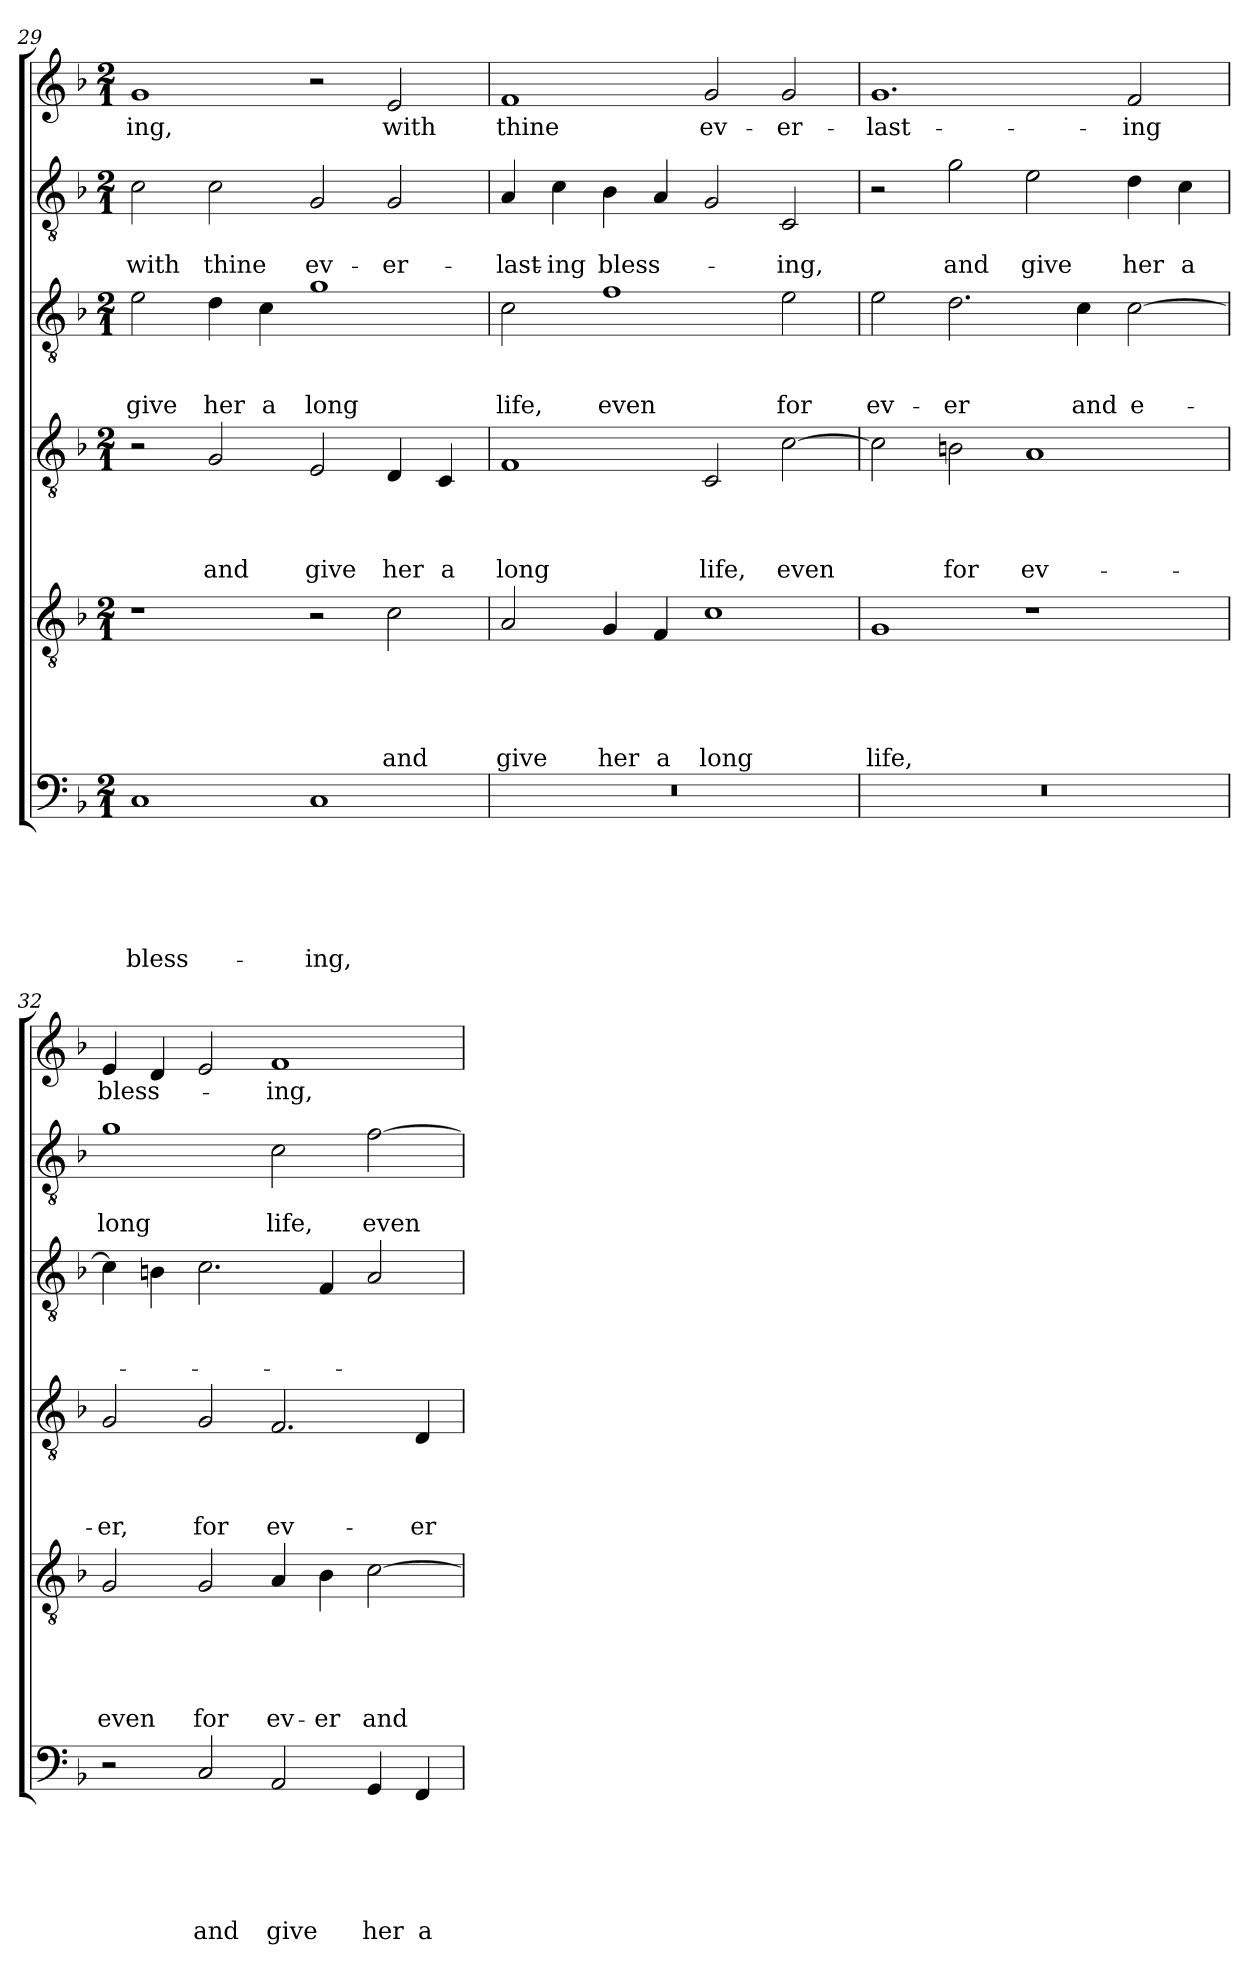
**kern	**text	**text	**text	**text	**text	**text	**kern	**text	**text	**text	**text	**text	**kern	**text	**text	**text	**text	**kern	**text	**text	**text	**kern	**text	**text	**kern	**text
*part6	*part6	*part6	*part6	*part6	*part6	*part6	*part5	*part5	*part5	*part5	*part5	*part5	*part4	*part4	*part4	*part4	*part4	*part3	*part3	*part3	*part3	*part2	*part2	*part2	*part1	*part1
*staff6	*staff6	*staff6	*staff6	*staff6	*staff6	*staff6	*staff5	*staff5	*staff5	*staff5	*staff5	*staff5	*staff4	*staff4	*staff4	*staff4	*staff4	*staff3	*staff3	*staff3	*staff3	*staff2	*staff2	*staff2	*staff1	*staff1
!!LO:LB:g=z
*clefF4	*	*	*	*	*	*	*clefGv2	*	*	*	*	*	*clefGv2	*	*	*	*	*clefGv2	*	*	*	*clefGv2	*	*	*clefG2	*
*k[b-]	*	*	*	*	*	*	*k[b-]	*	*	*	*	*	*k[b-]	*	*	*	*	*k[b-]	*	*	*	*k[b-]	*	*	*k[b-]	*
*F:	*	*	*	*	*	*	*F:	*	*	*	*	*	*F:	*	*	*	*	*F:	*	*	*	*F:	*	*	*F:	*
*M2/1	*	*	*	*	*	*	*M2/1	*	*	*	*	*	*M2/1	*	*	*	*	*M2/1	*	*	*	*M2/1	*	*	*M2/1	*
=29	=29	=29	=29	=29	=29	=29	=29	=29	=29	=29	=29	=29	=29	=29	=29	=29	=29	=29	=29	=29	=29	=29	=29	=29	=29	=29
!	!	!	!	!	!	!LO:LY:b	!	!	!	!	!	!	!	!	!	!	!	!	!	!	!LO:LY:b	!	!	!LO:LY:b	!	!LO:LY:b
1C	.	.	.	.	.	bless-	1r	.	.	.	.	.	2r	.	.	.	.	2e\	.	.	give	2c\	.	with	1g	-ing,
!	!	!	!	!	!	!	!	!	!	!	!	!	!	!	!	!	!LO:LY:b	!	!	!	!LO:LY:b	!	!	!LO:LY:b	!	!
.	.	.	.	.	.	.	.	.	.	.	.	.	2G/	.	.	.	and	4d\	.	.	her	2c\	.	thine	.	.
!	!	!	!	!	!	!	!	!	!	!	!	!	!	!	!	!	!	!	!	!	!LO:LY:b	!	!	!	!	!
.	.	.	.	.	.	.	.	.	.	.	.	.	.	.	.	.	.	4c\	.	.	a	.	.	.	.	.
!	!	!	!	!	!	!LO:LY:b	!	!	!	!	!	!	!	!	!	!	!LO:LY:b	!	!	!	!LO:LY:b	!	!	!LO:LY:b	!	!
1C	.	.	.	.	.	-ing,	2r	.	.	.	.	.	2E/	.	.	.	give	1g	.	.	long	2G/	.	ev-	2r	.
!	!	!	!	!	!	!	!	!	!	!	!	!LO:LY:b	!	!	!	!	!LO:LY:b	!	!	!	!	!	!	!LO:LY:b	!	!LO:LY:b
.	.	.	.	.	.	.	2c\	.	.	.	.	and	4D/	.	.	.	her	.	.	.	.	2G/	.	-er-	2e/	with
!	!	!	!	!	!	!	!	!	!	!	!	!	!	!	!	!	!LO:LY:b	!	!	!	!	!	!	!	!	!
.	.	.	.	.	.	.	.	.	.	.	.	.	4C/	.	.	.	a	.	.	.	.	.	.	.	.	.
=30	=30	=30	=30	=30	=30	=30	=30	=30	=30	=30	=30	=30	=30	=30	=30	=30	=30	=30	=30	=30	=30	=30	=30	=30	=30	=30
!	!	!	!	!	!	!	!	!	!	!	!	!LO:LY:b	!	!	!	!	!LO:LY:b	!	!	!	!LO:LY:b	!	!	!LO:LY:b	!	!LO:LY:b
0r	.	.	.	.	.	.	2A/	.	.	.	.	give	1F	.	.	.	long	2c\	.	.	life,	4A/	.	-last-	1f	thine
!	!	!	!	!	!	!	!	!	!	!	!	!	!	!	!	!	!	!	!	!	!	!	!	!LO:LY:b	!	!
.	.	.	.	.	.	.	.	.	.	.	.	.	.	.	.	.	.	.	.	.	.	4c\	.	-ing	.	.
!	!	!	!	!	!	!	!	!	!	!	!	!LO:LY:b	!	!	!	!	!	!	!	!	!LO:LY:b	!	!	!LO:LY:b	!	!
.	.	.	.	.	.	.	4G/	.	.	.	.	her	.	.	.	.	.	1f	.	.	even	4B-\	.	bless-	.	.
!	!	!	!	!	!	!	!	!	!	!	!	!LO:LY:b	!	!	!	!	!	!	!	!	!	!	!	!	!	!
.	.	.	.	.	.	.	4F/	.	.	.	.	a	.	.	.	.	.	.	.	.	.	4A/	.	.	.	.
!	!	!	!	!	!	!	!	!	!	!	!	!LO:LY:b	!	!	!	!	!LO:LY:b	!	!	!	!	!	!	!	!	!LO:LY:b
.	.	.	.	.	.	.	1c	.	.	.	.	long	2C/	.	.	.	life,	.	.	.	.	2G/	.	.	2g/	ev-
!	!	!	!	!	!	!	!	!	!	!	!	!	!	!	!	!	!LO:LY:b	!	!	!	!LO:LY:b	!	!	!LO:LY:b	!	!LO:LY:b
.	.	.	.	.	.	.	.	.	.	.	.	.	[2c\	.	.	.	even	2e\	.	.	for	2C/	.	-ing,	2g/	-er-
=31	=31	=31	=31	=31	=31	=31	=31	=31	=31	=31	=31	=31	=31	=31	=31	=31	=31	=31	=31	=31	=31	=31	=31	=31	=31	=31
!	!	!	!	!	!	!	!	!	!	!	!	!LO:LY:b	!	!	!	!	!	!	!	!	!LO:LY:b	!	!	!	!	!LO:LY:b
0r	.	.	.	.	.	.	1G	.	.	.	.	life,	2c\]	.	.	.	.	2e\	.	.	ev-	2r	.	.	1.g	-last-
!	!	!	!	!	!	!	!	!	!	!	!	!	!	!	!	!	!LO:LY:b	!	!	!	!LO:LY:b	!	!	!LO:LY:b	!	!
.	.	.	.	.	.	.	.	.	.	.	.	.	2Bn\	.	.	.	for	2.d\	.	.	-er	2g\	.	and	.	.
!	!	!	!	!	!	!	!	!	!	!	!	!	!	!	!	!	!LO:LY:b	!	!	!	!	!	!	!LO:LY:b	!	!
.	.	.	.	.	.	.	1r	.	.	.	.	.	1A	.	.	.	ev-	.	.	.	.	2e\	.	give	.	.
!	!	!	!	!	!	!	!	!	!	!	!	!	!	!	!	!	!	!	!	!	!LO:LY:b	!	!	!	!	!
.	.	.	.	.	.	.	.	.	.	.	.	.	.	.	.	.	.	4c\	.	.	and	.	.	.	.	.
!	!	!	!	!	!	!	!	!	!	!	!	!	!	!	!	!	!	!	!	!	!LO:LY:b	!	!	!LO:LY:b	!	!LO:LY:b
.	.	.	.	.	.	.	.	.	.	.	.	.	.	.	.	.	.	[2c\	.	.	e-	4d\	.	her	2f/	-ing
!	!	!	!	!	!	!	!	!	!	!	!	!	!	!	!	!	!	!	!	!	!	!	!	!LO:LY:b	!	!
.	.	.	.	.	.	.	.	.	.	.	.	.	.	.	.	.	.	.	.	.	.	4c\	.	a	.	.
=32	=32	=32	=32	=32	=32	=32	=32	=32	=32	=32	=32	=32	=32	=32	=32	=32	=32	=32	=32	=32	=32	=32	=32	=32	=32	=32
!	!	!	!	!	!	!	!	!	!	!	!	!LO:LY:b	!	!	!	!	!LO:LY:b	!	!	!	!	!	!	!LO:LY:b	!	!LO:LY:b
2r	.	.	.	.	.	.	2G/	.	.	.	.	even	2G/	.	.	.	-er,	4c\]	.	.	.	1g	.	long	4e/	bless-
.	.	.	.	.	.	.	.	.	.	.	.	.	.	.	.	.	.	4Bn\	.	.	.	.	.	.	4d/	.
!	!	!	!	!	!	!LO:LY:b	!	!	!	!	!	!LO:LY:b	!	!	!	!	!LO:LY:b	!	!	!	!	!	!	!	!	!
2C/	.	.	.	.	.	and	2G/	.	.	.	.	for	2G/	.	.	.	for	2.c\	.	.	.	.	.	.	2e/	.
!	!	!	!	!	!	!LO:LY:b	!	!	!	!	!	!LO:LY:b	!	!	!	!	!LO:LY:b	!	!	!	!	!	!	!LO:LY:b	!	!LO:LY:b
2AA/	.	.	.	.	.	give	4A/	.	.	.	.	ev-	2.F/	.	.	.	ev-	.	.	.	.	2c\	.	life,	1f	-ing,
!	!	!	!	!	!	!	!	!	!	!	!	!LO:LY:b	!	!	!	!	!	!	!	!	!	!	!	!	!	!
.	.	.	.	.	.	.	4B-\	.	.	.	.	-er	.	.	.	.	.	4F/	.	.	.	.	.	.	.	.
!	!	!	!	!	!	!LO:LY:b	!	!	!	!	!	!LO:LY:b	!	!	!	!	!	!	!	!	!	!	!	!LO:LY:b	!	!
4GG/	.	.	.	.	.	her	[2c\	.	.	.	.	and	.	.	.	.	.	2A/	.	.	.	[2f\	.	even	.	.
!	!	!	!	!	!	!LO:LY:b	!	!	!	!	!	!	!	!	!	!	!LO:LY:b	!	!	!	!	!	!	!	!	!
4FF/	.	.	.	.	.	a	.	.	.	.	.	.	4D/	.	.	.	-er	.	.	.	.	.	.	.	.	.
=	=	=	=	=	=	=	=	=	=	=	=	=	=	=	=	=	=	=	=	=	=	=	=	=	=	=
*-	*-	*-	*-	*-	*-	*-	*-	*-	*-	*-	*-	*-	*-	*-	*-	*-	*-	*-	*-	*-	*-	*-	*-	*-	*-	*-
